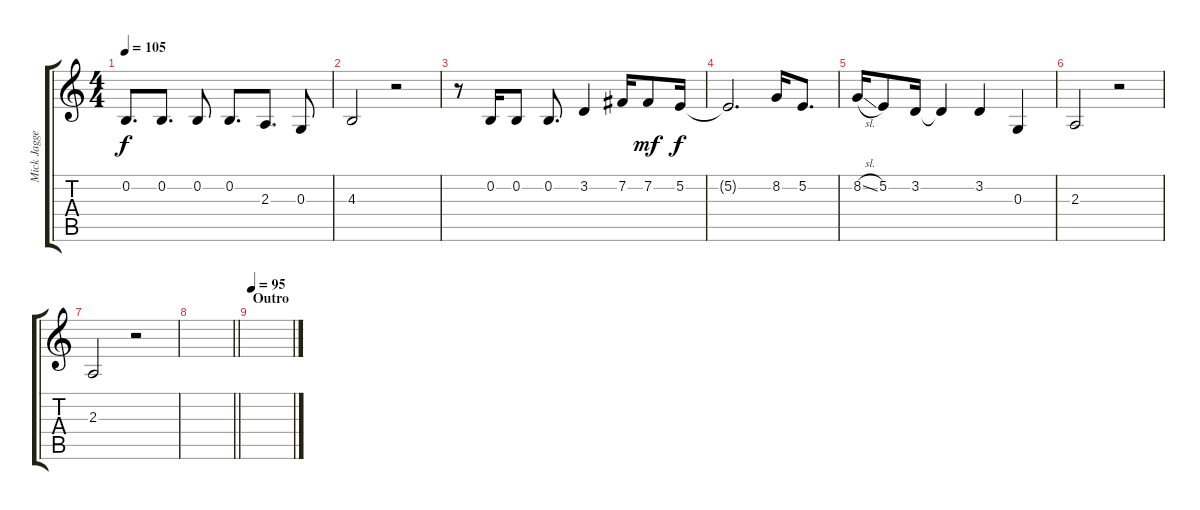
\track ("Mick Jagger" "Mick Jagge") {instrument trombone}
\staff {score tabs}
\tuning (E4 B3 G3 D3 A2 E2) {hide}
\ts (4 4)
\tempo 105
\clef g2
\ks c
0.2.8{d dy f} 0.2.8{d} 0.2.8 0.2.8{d} 2.3.8{d} 0.3.8 |
4.3.2 r.2 |
r.8 0.2.16 0.2.8 0.2.8{d} 3.2.4 7.2.16 7.2.8{dy mf} 5.2.16{dy f} |
5.2{t}.2{d} 8.2.16 5.2.8{d} |
8.2{sl}.16 5.2.8 3.2.16 3.2{t}.4 3.2.4 0.3.4 |
2.3.2 r.2 |
2.3.2 r.2 |
\barLineRight lightlight
|
\section ("" "Outro")
\tempo 95
